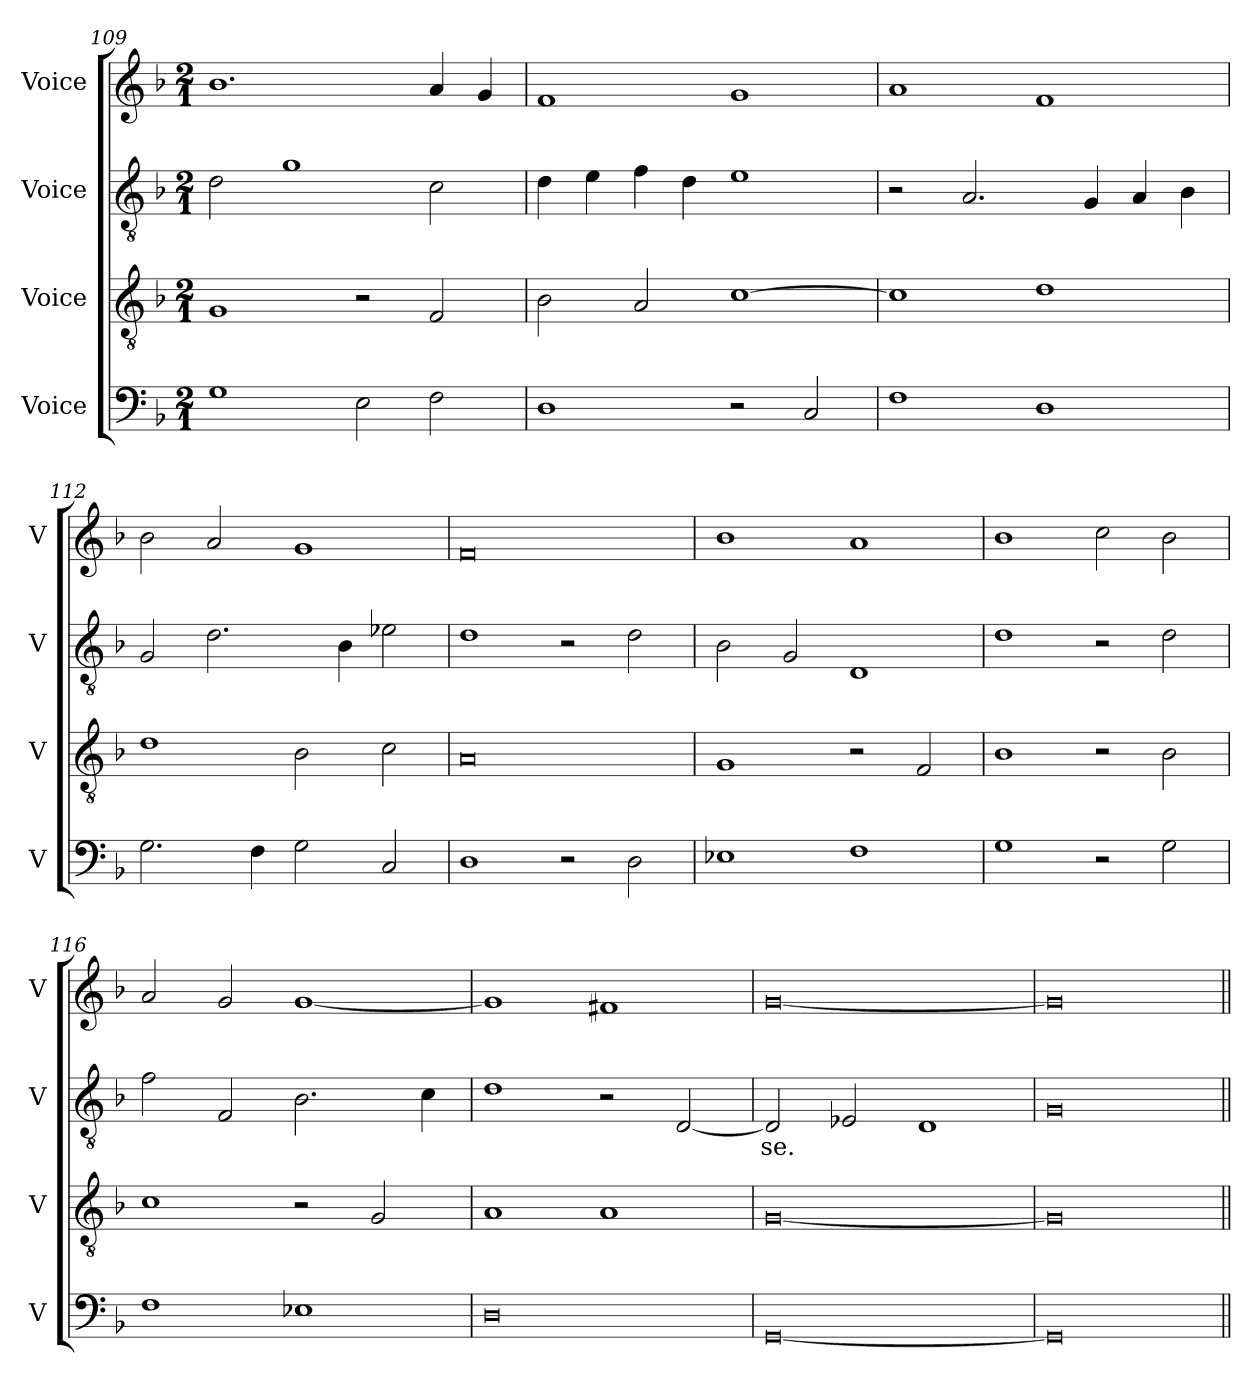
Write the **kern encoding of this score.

**kern	**kern	**kern	**text	**kern
*part4	*part3	*part2	*part2	*part1
*staff4	*staff3	*staff2	*staff2	*staff1
*I"Voice	*I"Voice	*I"Voice	*	*I"Voice
*I'V	*I'V	*I'V	*	*I'V
*clefF4	*clefGv2	*clefGv2	*	*clefG2
*k[b-]	*k[b-]	*k[b-]	*	*k[b-]
*M2/1	*M2/1	*M2/1	*	*M2/1
=109	=109	=109	=109	=109
1G	1G	2d\	.	1.b-
.	.	1g	.	.
2E\	2r	.	.	.
2F\	2F/	2c\	.	4a/
.	.	.	.	4g/
!!LO:PB:g=z
=110	=110	=110	=110	=110
1D	2B-\	4d\	.	1f
.	.	4e\	.	.
.	2A/	4f\	.	.
.	.	4d\	.	.
2r	[1c	1e	.	1g
2C/	.	.	.	.
=111	=111	=111	=111	=111
1F	1c]	2r	.	1a
.	.	2.A/	.	.
1D	1d	.	.	1f
.	.	4G/	.	.
.	.	4A/	.	.
.	.	4B-\	.	.
=112	=112	=112	=112	=112
2.G\	1d	2G/	.	2b-\
.	.	2.d\	.	2a/
4F\	.	.	.	.
2G\	2B-\	.	.	1g
.	.	4B-\	.	.
2C/	2c\	2e-X\	.	.
!!LO:LB:g=z
=113	=113	=113	=113	=113
1D	0A	1d	.	0f
2r	.	2r	.	.
2D\	.	2d\	.	.
=114	=114	=114	=114	=114
1E-X	1G	2B-\	.	1b-
.	.	2G/	.	.
1F	2r	1D	.	1a
.	2F/	.	.	.
=115	=115	=115	=115	=115
1G	1B-	1d	.	1b-
2r	2r	2r	.	2cc\
2G\	2B-\	2d\	.	2b-\
=116	=116	=116	=116	=116
1F	1c	2f\	.	2a/
.	.	2F/	.	2g/
1E-X	2r	2.B-\	.	[1g
.	2G/	.	.	.
.	.	4c\	.	.
!!LO:LB:g=z
=117	=117	=117	=117	=117
0D	1A	1d	.	1g]
.	1A	2r	.	1f#X
.	.	[2D/	.	.
=118	=118	=118	=118	=118
!	!	!	!LO:LY:b	!
[0GG	[0G	2D/]	-se.	[0g
.	.	2E-X/	.	.
.	.	1D	.	.
=119	=119	=119	=119	=119
0GG]	0G]	0G	.	0g]
=||	=||	=||	=||	=||
*-	*-	*-	*-	*-
